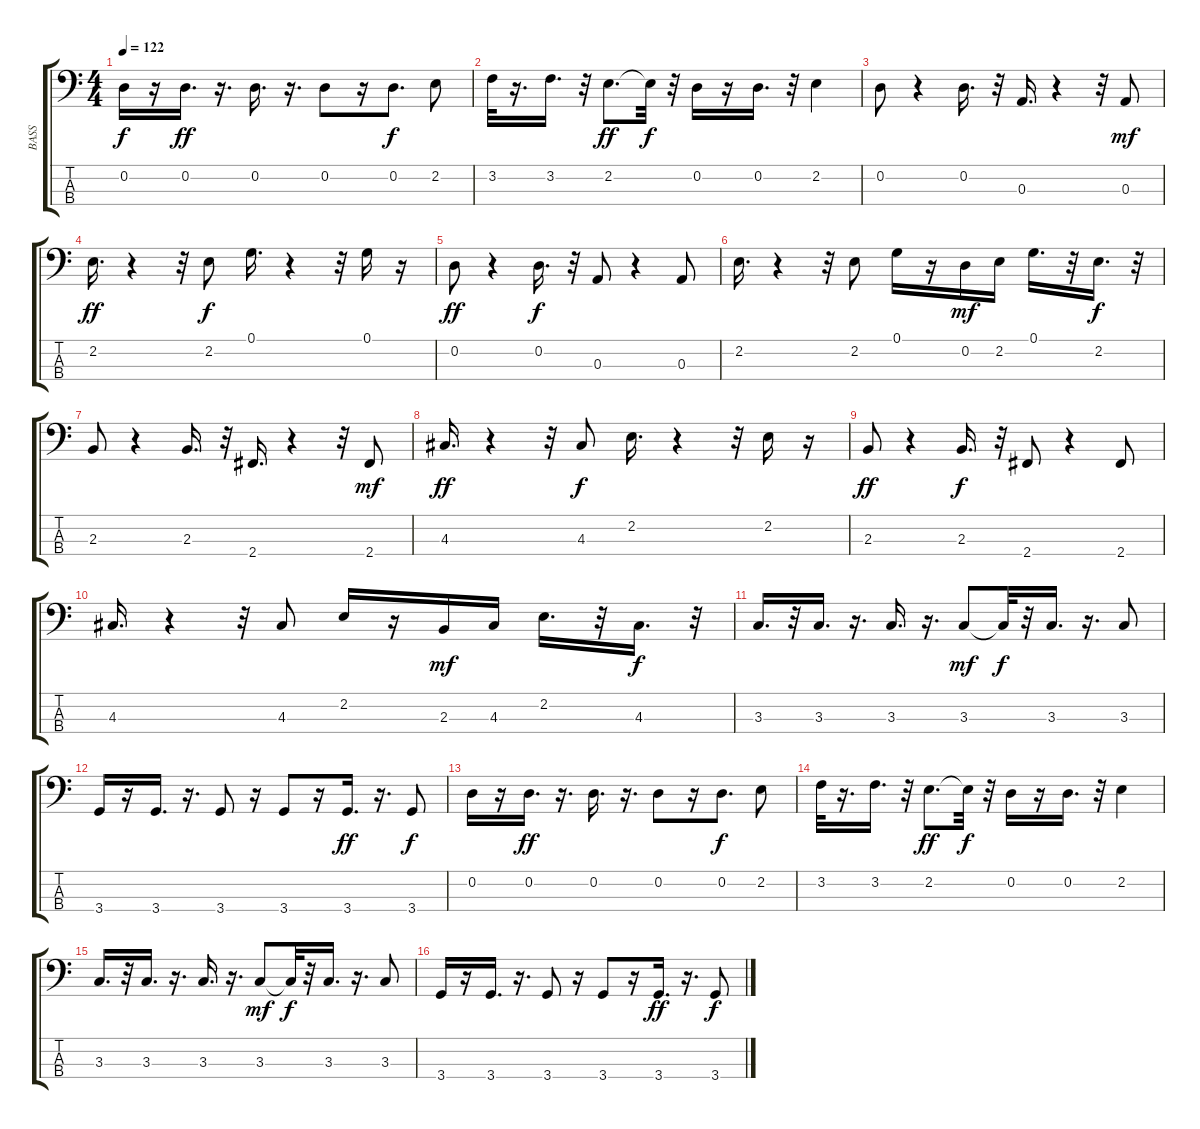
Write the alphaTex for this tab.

\track ("BASS" "BASS") {instrument electricbassfinger}
\staff {score tabs}
\tuning (G2 D2 A1 E1) {hide}
\ts (4 4)
\tempo 122
\clef f4
\ks c
0.2.16{dy f} r.16 0.2.16{d dy ff} r.16{d} 0.2.16{d} r.16{d} 0.2.8 r.16 0.2.8{d dy f} 2.2.8 |
3.2.32 r.16{d} 3.2.16{d} r.32 2.2.8{d dy ff} 2.2{t}.32{dy f} r.32 0.2.16 r.16 0.2.16{d} r.32 2.2.4 |
0.2.8 r.4 0.2.16{d} r.32 0.3.16{d} r.4 r.32 0.3.8{dy mf} |
2.2.16{d dy ff} r.4 r.32 2.2.8{dy f} 0.1.16{d} r.4 r.32 0.1.16 r.16 |
0.2.8{dy ff} r.4 0.2.16{d dy f} r.32 0.3.8 r.4 0.3.8 |
2.2.16{d} r.4 r.32 2.2.8 0.1.16 r.16 0.2.16{dy mf} 2.2.16 0.1.16{d} r.32 2.2.16{d dy f} r.32 |
2.3.8 r.4 2.3.16{d} r.32 2.4.16{d} r.4 r.32 2.4.8{dy mf} |
4.3.16{d dy ff} r.4 r.32 4.3.8{dy f} 2.2.16{d} r.4 r.32 2.2.16 r.16 |
2.3.8{dy ff} r.4 2.3.16{d dy f} r.32 2.4.8 r.4 2.4.8 |
4.3.16{d} r.4 r.32 4.3.8 2.2.16 r.16 2.3.16{dy mf} 4.3.16 2.2.16{d} r.32 4.3.16{d dy f} r.32 |
3.3.16{d} r.32 3.3.16{d} r.16{d} 3.3.16{d} r.16{d} 3.3.8{dy mf} 3.3{t}.32{dy f} r.32 3.3.16{d} r.16{d} 3.3.8 |
3.4.16 r.16 3.4.16{d} r.16{d} 3.4.8 r.16 3.4.8 r.16 3.4.16{d dy ff} r.16{d} 3.4.8{dy f} |
0.2.16 r.16 0.2.16{d dy ff} r.16{d} 0.2.16{d} r.16{d} 0.2.8 r.16 0.2.8{d dy f} 2.2.8 |
3.2.32 r.16{d} 3.2.16{d} r.32 2.2.8{d dy ff} 2.2{t}.32{dy f} r.32 0.2.16 r.16 0.2.16{d} r.32 2.2.4 |
3.3.16{d} r.32 3.3.16{d} r.16{d} 3.3.16{d} r.16{d} 3.3.8{dy mf} 3.3{t}.32{dy f} r.32 3.3.16{d} r.16{d} 3.3.8 |
3.4.16 r.16 3.4.16{d} r.16{d} 3.4.8 r.16 3.4.8 r.16 3.4.16{d dy ff} r.16{d} 3.4.8{dy f}
